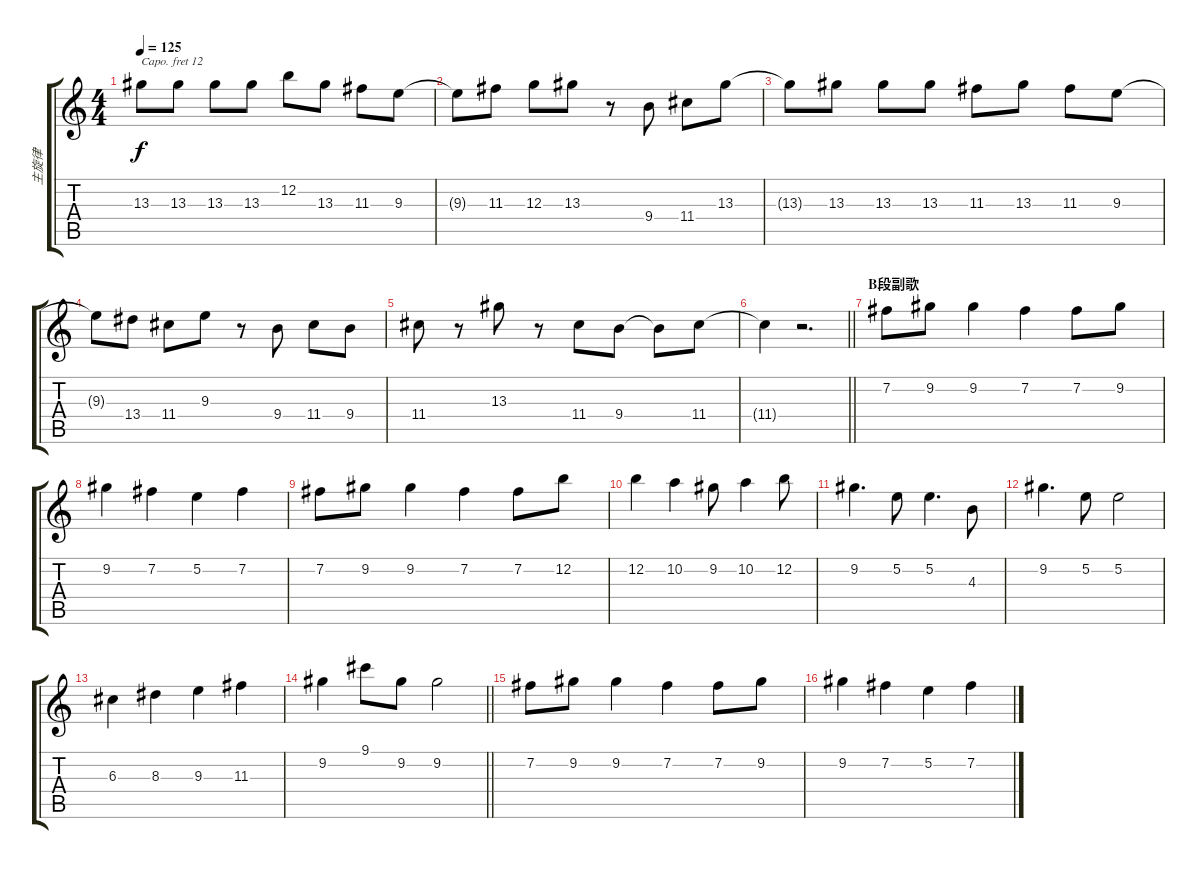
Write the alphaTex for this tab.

\track ("主旋律" "主旋律") {instrument violin}
\staff {score tabs}
\capo 12
\tuning (E4 B3 G3 D3 A2 E2) {hide}
\ts (4 4)
\tempo 125
\clef g2
\ks c
13.3{t}.8{dy f} 13.3.8 13.3.8 13.3.8 12.2.8 13.3.8 11.3.8 9.3.8 |
9.3{t}.8 11.3.8 12.3.8 13.3.8 r.8 9.4.8 11.4.8 13.3.8 |
13.3{t}.8 13.3.8 13.3.8 13.3.8 11.3.8 13.3.8 11.3.8 9.3.8 |
9.3{t}.8 13.4.8 11.4.8 9.3.8 r.8 9.4.8 11.4.8 9.4.8 |
11.4.8 r.8 13.3.8 r.8 11.4.8 9.4.8 9.4{t}.8 11.4.8 |
\barLineRight lightlight
11.4{t}.4 r.2{d} |
\section ("" "B段副歌")
7.2.8 9.2.8 9.2.4 7.2.4 7.2.8 9.2.8 |
9.2.4 7.2.4 5.2.4 7.2.4 |
7.2.8 9.2.8 9.2.4 7.2.4 7.2.8 12.2.8 |
12.2.4 10.2.4 9.2.8 10.2.4 12.2.8 |
9.2.4{d} 5.2.8 5.2.4{d} 4.3.8 |
9.2.4{d} 5.2.8 5.2.2 |
6.3.4 8.3.4 9.3.4 11.3.4 |
\barLineRight lightlight
9.2.4 9.1.8 9.2.8 9.2.2 |
7.2.8 9.2.8 9.2.4 7.2.4 7.2.8 9.2.8 |
9.2.4 7.2.4 5.2.4 7.2.4
